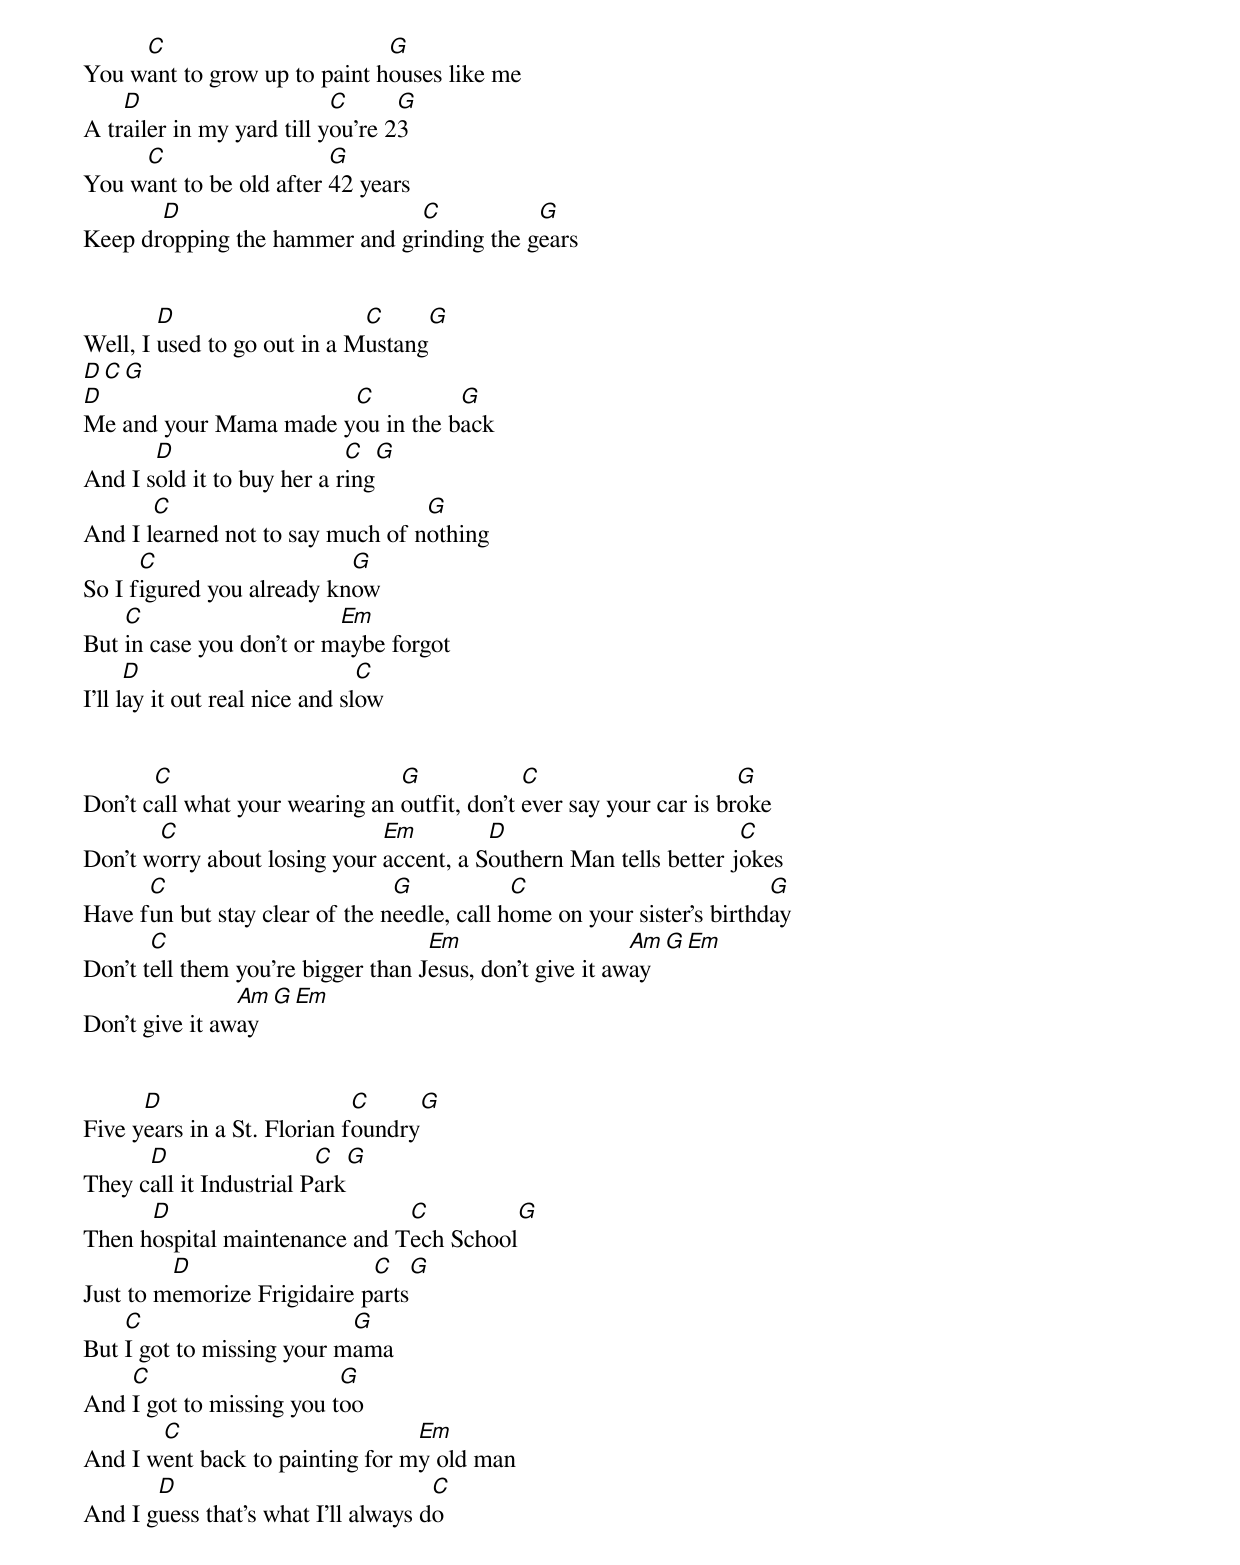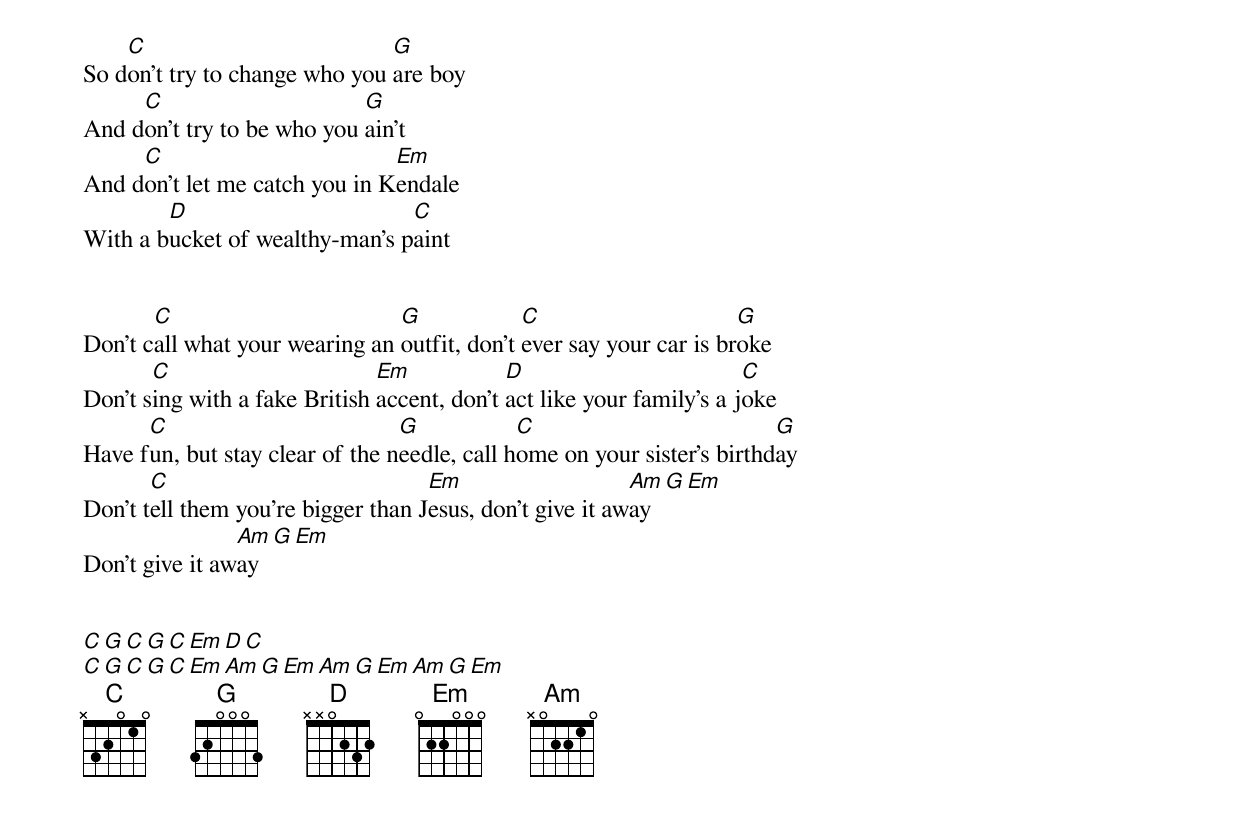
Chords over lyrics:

     C                        G
You want to grow up to paint houses like me
    D                      C      G
A trailer in my yard till you're 23
     C                   G
You want to be old after 42 years
       D                       C           G
Keep dropping the hammer and grinding the gears


        D                    C      G
Well, I used to go out in a Mustang
  D                 C   G
A 302 Mach One in green
D                      C          G
Me and your Mama made you in the back
       D                    C   G
And I sold it to buy her a ring
       C                          G
And I learned not to say much of nothing
      C                    G
So I figured you already know
    C                     Em
But in case you don’t or maybe forgot
      D                         C
I’ll lay it out real nice and slow


       C                        G             C                      G
Don’t call what your wearing an outfit, don’t ever say your car is broke
       C                      Em         D                         C
Don’t worry about losing your accent, a Southern Man tells better jokes
      C                         G            C                          G
Have fun but stay clear of the needle, call home on your sister’s birthday
       C                            Em                    Am   G   Em
Don’t tell them you’re bigger than Jesus, don’t give it away
                Am   G   Em
Don’t give it away


      D                      C      G
Five years in a St. Florian foundry
      D                  C    G
They call it Industrial Park
      D                        C         G
Then hospital maintenance and Tech School
         D                   C     G
Just to memorize Frigidaire parts
    C                      G
But I got to missing your mama
    C                     G
And I got to missing you too
       C                         Em
And I went back to painting for my old man
       D                             C
And I guess that’s what I’ll always do
    C                          G
So don’t try to change who you are boy
     C                      G
And don’t try to be who you ain’t
     C                         Em
And don’t let me catch you in Kendale
        D                       C
With a bucket of wealthy-man’s paint


       C                        G             C                      G
Don’t call what your wearing an outfit, don’t ever say your car is broke
       C                       Em            D                         C
Don’t sing with a fake British accent, don’t act like your family’s a joke
      C                          G            C                          G
Have fun, but stay clear of the needle, call home on your sister’s birthday
       C                            Em                    Am   G   Em
Don’t tell them you’re bigger than Jesus, don’t give it away
                Am   G   Em
Don’t give it away


C   G   C   G   C   Em   D   C
C   G   C   G   C   Em   Am   G   Em   Am   G   Em   Am   G   Em
